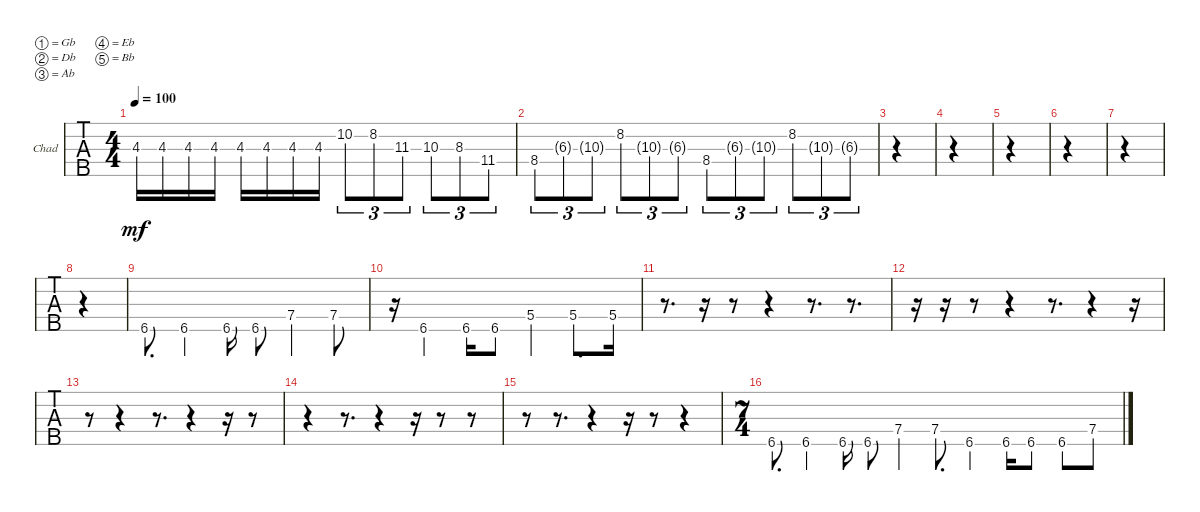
\defaultSystemsLayout 4
\bracketExtendMode groupsimilarinstruments
\firstSystemTrackNameOrientation horizontal
\otherSystemsTrackNameOrientation horizontal
\track ("Chad" "Chad") {instrument electricbassfinger}
\staff {tabs}
\tuning (Gb2 Db2 Ab1 Eb1 Bb0)
\ts (4 4)
\tempo 100
\clef f4
\ks c
4.3.16{dy mf} 4.3.16 4.3.16 4.3.16 4.3.16 4.3.16 4.3.16 4.3.16 10.2.8{tu (3 2)} 8.2.8{tu (3 2)} 11.3.8{tu (3 2)} 10.3.8{tu (3 2)} 8.3.8{tu (3 2)} 11.4.8{tu (3 2)} |
8.4.8{tu (3 2)} 6.3{g}.8{tu (3 2)} 10.3{g}.8{tu (3 2)} 8.2.8{tu (3 2)} 10.3{g}.8{tu (3 2)} 6.3{g}.8{tu (3 2)} 8.4.8{tu (3 2)} 6.3{g}.8{tu (3 2)} 10.3{g}.8{tu (3 2)} 8.2.8{tu (3 2)} 10.3{g}.8{tu (3 2)} 6.3{g}.8{tu (3 2)} |
|
\scale
0.333333 |
\scale
0.333333 |
\scale
0.333333 |
\scale
0.333333 |
\scale
0.333333 |
\clef neutral
\scale
0.333333 6.5.8{d} 6.5.4 6.5.16 6.5.8 7.4.4 7.4.8 |
r.16 6.5.4 6.5.16 6.5.8 5.4.4 5.4.8{d} 5.4.16 |
\scale
0.333333 r.8{d} r.16 r.8 r.4 r.8{d} r.8{d} |
\scale
0.333333 r.16 r.16 r.8 r.4 r.8{d} r.4 r.16 |
\scale
0.333333 r.8 r.4 r.8{d} r.4 r.16 r.8 |
\scale
0.333333 r.4 r.8{d} r.4 r.16 r.8 r.8 |
\scale
0.333333 r.8 r.8{d} r.4 r.16 r.8 r.4 |
\ts (7 4)
\clef f4
\scale
0.333333 6.5.8{d} 6.5.4 6.5.16 6.5.8 7.4.4 7.4.8{d} 6.5.4 6.5.16 6.5.8 6.5.8 7.4.8
